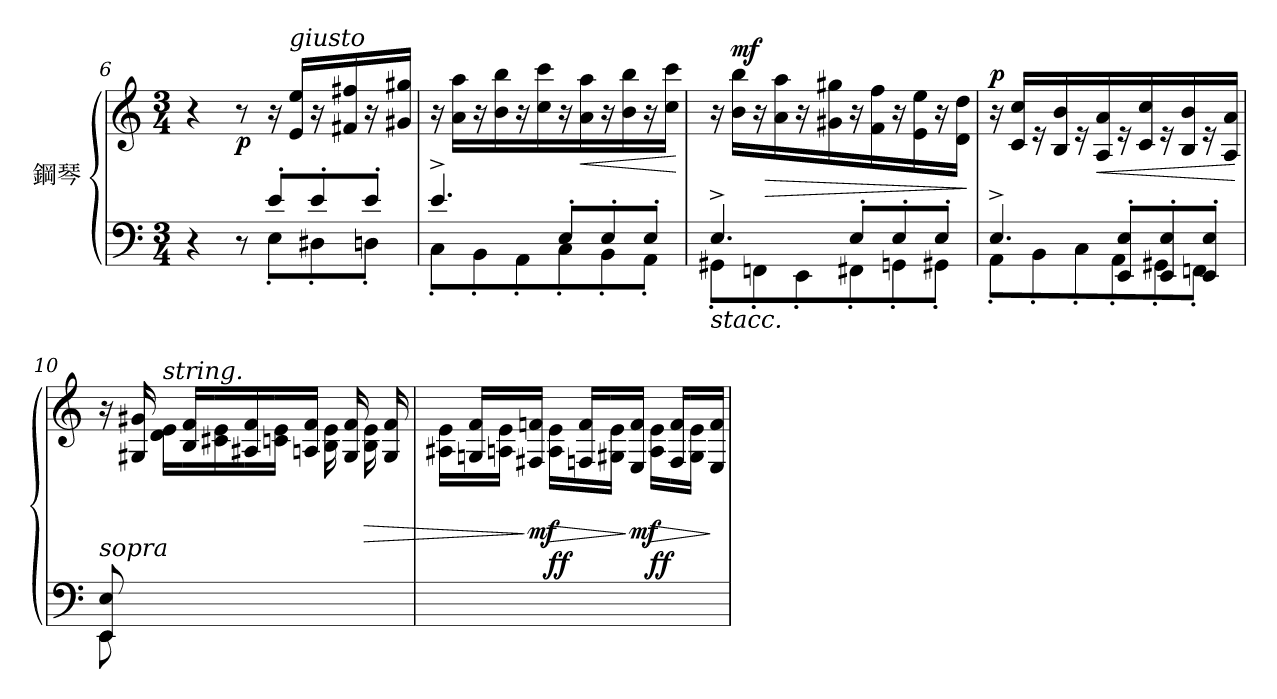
**kern	**kern	**dynam
*part1	*part1	*part1
*staff2	*staff1	*staff1/2
*I"鋼琴	*	*
*clefF4	*clefG2	*
*k[]	*k[]	*
*M3/4	*M3/4	*
=6	=6	=6
*^	*	*
4r	4.ryy	4r	.
!	!	!	!LO:DY:b
8r	.	8r	p
8e'/L	8E'\L	16r	.
!	!	!LO:TX:a:i:t=giusto	!
.	.	16e/ 16ee/LL	.
8e'/	8D#X'\	16r	.
.	.	16f#X/ 16ff#X/	.
8e'/J	8Dn'\J	16r	.
.	.	16g#X/ 16gg#X/JJ	.
=7	=7	=7	=7
4.e^/	8C:'\L	16r	.
.	.	16a\ 16aa\LL	.
.	8BB'\	16r	.
.	.	16b\ 16bb\	.
.	8AA'\	16r	.
.	.	16cc\ 16ccc\	.
8E'/L	8C'\	16r	.
!	!	!	!LO:HP:b
.	.	16a\ 16aa\	<
8E'/	8BB'\	16r	.
.	.	16b\ 16bb\	.
8E'/J	8AA'\J	16r	.
.	.	16cc\ 16ccc\JJ	.
*v	*v	*	*
.	.	[
!!LO:LB:g=z
=8	=8	=8
*^	*	*
!LO:TX:b:i:t=stacc.	!	!	!
4.E^/	8GG#X'\L	16r	.
!	!	!	!LO:HP:b
!	!	!	!LO:DY:n=1:a
.	.	16b\ 16bb\LL	> mf
.	8FFn'\	16r	.
.	.	16a\ 16aa\	.
.	8EE'\	16r	.
.	.	16g#X\ 16gg#X\	.
8E'/L	8FF#X'\	16r	.
.	.	16f\ 16ff\	.
8E'/	8GGn'\	16r	.
.	.	16e\ 16ee\	.
8E'/J	8GG#X'\J	16r	.
.	.	16d\ 16dd\JJ	.
*v	*v	*	*
.	.	]
=9	=9	=9
*^	*	*
!	!	!	!LO:DY:a
4.E^/	8AA'\L	16r	p
.	.	16c/ 16cc/LL	.
.	8BB'\	16r	.
.	.	16B/ 16b/	.
.	8C'\	16r	.
!	!	!	!LO:HP:b
.	.	16A/ 16a/	<
8EE/' 8E/'L	8AA'\	16r	.
.	.	16c/ 16cc/	.
8EE/' 8E/'	8GG#X'\	16r	.
.	.	16B/ 16b/	.
8EE/' 8E/'J	8FFn'\J	16r	.
.	.	16A/ 16a/JJ	.
*v	*v	*	*
.	.	[
=10	=10	=10
*^	*^	*
!LO:TX:a:i:t=sopra	!	!	!	!
8EE/ 8E/	8EE\	16r	8ryy	.
.	.	16G#X/ 16g#X/	.	.
!	!	!LO:TX:a:i:t=string.	!	!
!	!	!	!	!LO:DY:b
16ryy	2ryy	16ryy	16d\ 16e\LL	other-dynamics
16rBByy	.	16B/ 16f/LL	16ryy	.
16ryy	.	16rgyy	16c#X\ 16e\	.
16rBByy	.	16A#X/ 16f/	16ryy	.
16ryy	.	16rgyy	16cn\ 16e\JJ	.
16rBByy	.	16An/ 16f/JJ	16ryy	.
16ryy	.	16ryy	16B\ 16e\	.
16ryy	.	16G#/ 16f/	16ryy	.
!	!	!	!	!LO:HP:b
16ryy	8ryy	16ryy	16B\ 16e\	>
16ryy	.	16G#/ 16f/	16ryy	.
*v	*v	*	*	*
!!LO:LB:g=z	!!
=11	=11	=11	=11
16ryy	16ryy	16A#X\ 16e\LL	.
16ryy	16Gn/ 16f/LL	16ryy	.
16ryy	16rgyy	16An\ 16e\JJ	.
!	!	!	!LO:DY:n=1:b
16ryy	16F#X/ 16fn/JJ	16ryy	] mf
*	*MM148	*	*
!	!	!	!LO:HP:b
!	!	!	!LO:DY:n=2:a=2
16ryy	16ryy	16A\ 16e\LL	> ff
16ryy	16Fn/ 16f/LL	16ryy	.
*	*MM140	*	*
16ryy	16rgyy	16G#X\ 16e\JJ	.
!	!	!	!LO:DY:n=3:b
16ryy	16E/ 16f/JJ	16ryy	] mf
*	*MM132	*	*
!	!	!	!LO:HP:b
!	!	!	!LO:DY:n=4:a=2
16ryy	16ryy	16A\ 16e\LL	> ff
16ryy	16F/ 16f/LL	16ryy	.
*	*MM116	*	*
16ryy	16rgyy	16G#\ 16e\JJ	.
*	*MM84	*	*
16ryy	16E/ 16f/JJ	16ryy	]
*	*v	*v	*
=	=	=
*-	*-	*-
